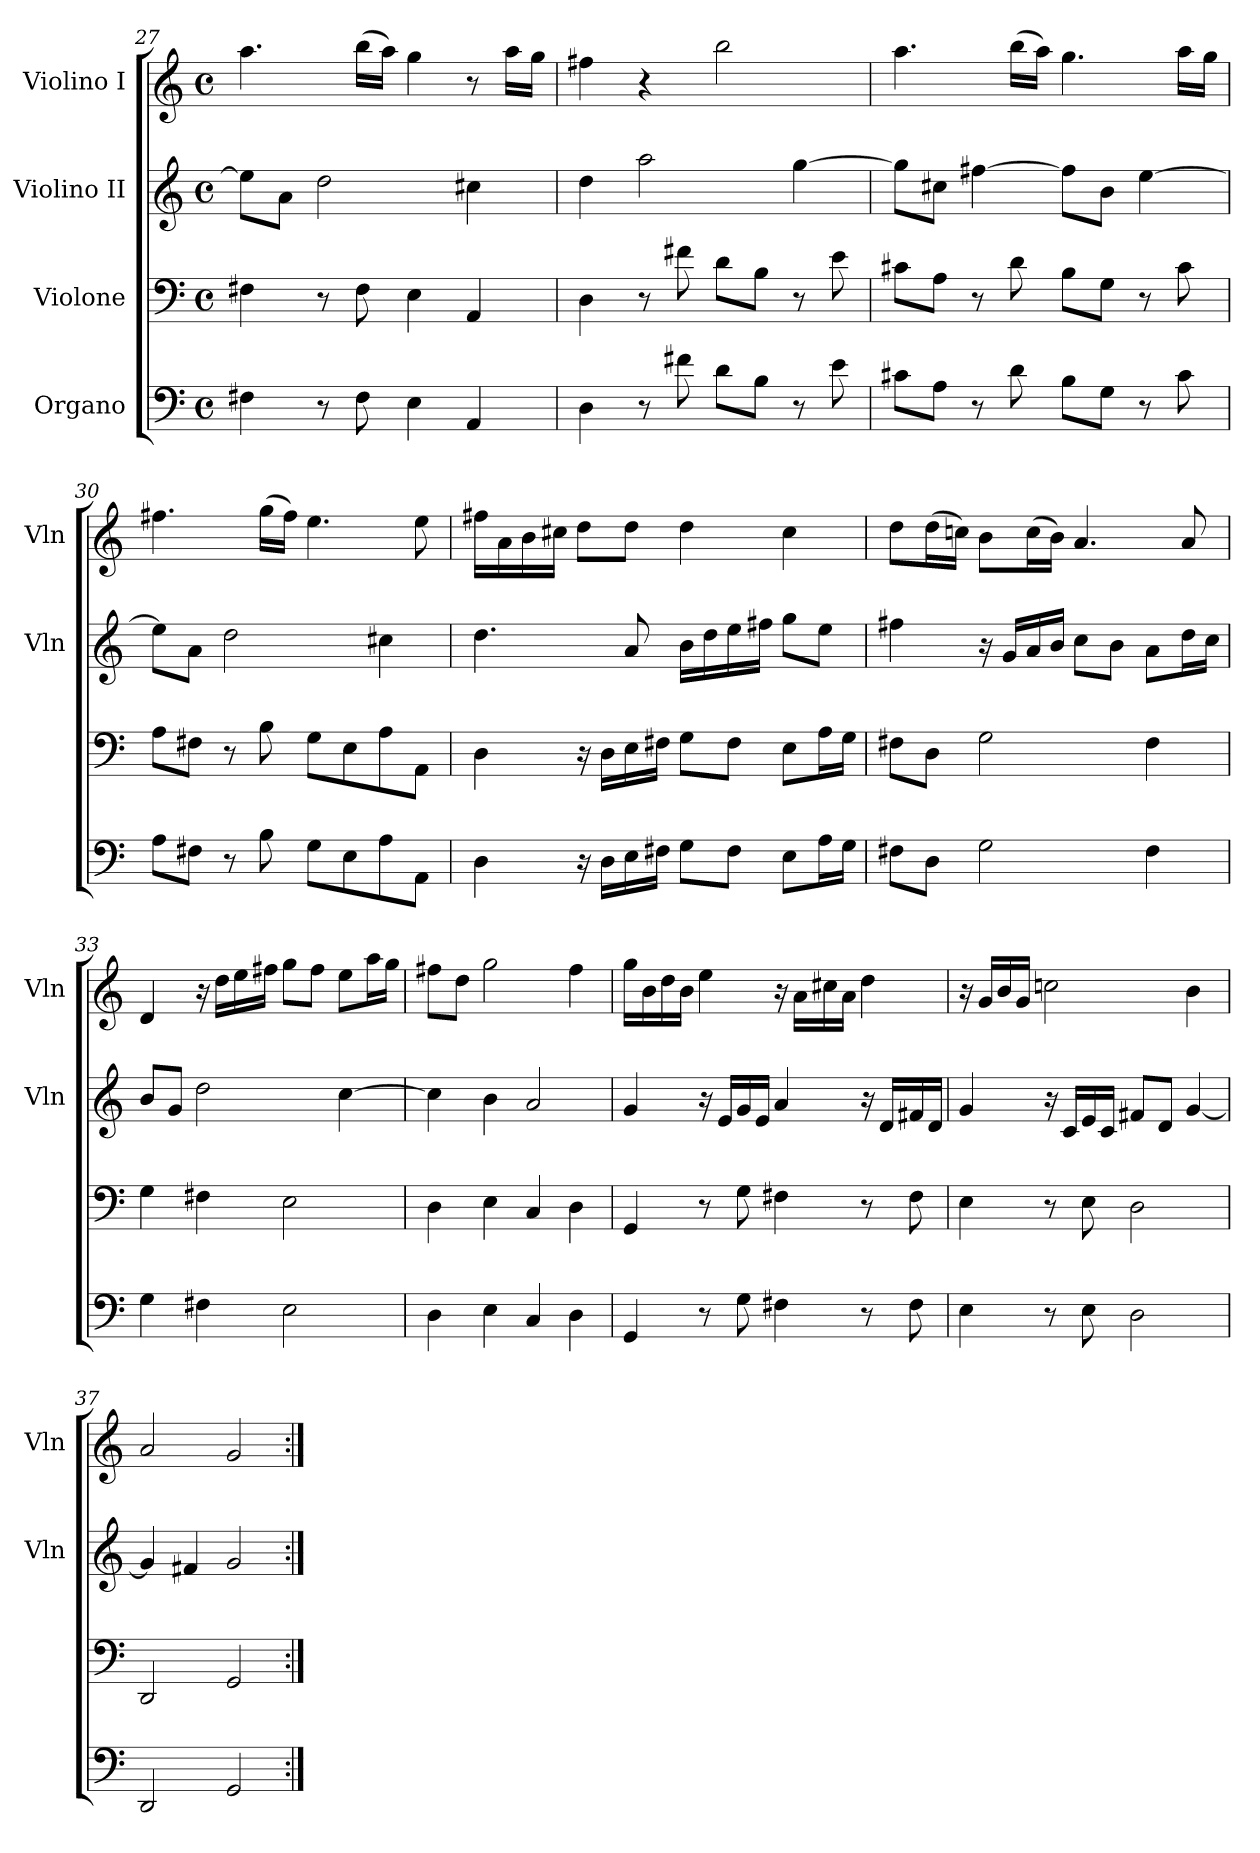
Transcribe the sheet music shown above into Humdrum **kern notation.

**kern	**kern	**kern	**kern
*part4	*part3	*part2	*part1
*staff4	*staff3	*staff2	*staff1
*I"Organo	*I"Violone	*I"Violino II	*I"Violino I
*	*	*I'Vln	*I'Vln
*clefF4	*clefF4	*clefG2	*clefG2
*k[]	*k[]	*k[]	*k[]
*M4/4	*M4/4	*M4/4	*M4/4
*met(c)	*met(c)	*met(c)	*met(c)
=27	=27	=27	=27
4F#X	4F#X	8eeL]	4.aa
.	.	8aJ	.
8r	8r	2dd	.
8F#	8F#	.	(16bbLL
.	.	.	16aaJJ)
4E	4E	.	4gg
4AA	4AA	4cc#X	8r
.	.	.	16aaLL
.	.	.	16ggJJ
=28	=28	=28	=28
4D	4D	4dd	4ff#X
8r	8r	2aa	4r
8f#X	8f#X	.	.
8dL	8dL	.	2bb
8BJ	8BJ	.	.
8r	8r	[4gg	.
8e	8e	.	.
=29	=29	=29	=29
8c#XL	8c#XL	8ggL]	4.aa
8AJ	8AJ	8cc#XJ	.
8r	8r	[4ff#X	.
8d	8d	.	(16bbLL
.	.	.	16aaJJ)
8BL	8BL	8ff#L]	4.gg
8GJ	8GJ	8bJ	.
8r	8r	[4ee	.
8c#	8c#	.	16aaLL
.	.	.	16ggJJ
=30	=30	=30	=30
8AL	8AL	8eeL]	4.ff#X
8F#XJ	8F#XJ	8aJ	.
8r	8r	2dd	.
8B	8B	.	(16ggLL
.	.	.	16ff#JJ)
8GL	8GL	.	4.ee
8E	8E	.	.
8A	8A	4cc#X	.
8AAJ	8AAJ	.	8ee
=31	=31	=31	=31
4D	4D	4.dd	16ff#XLL
.	.	.	16a
.	.	.	16b
.	.	.	16cc#XJJ
16r	16r	.	8ddL
16DLL	16DLL	.	.
16E	16E	8a	8ddJ
16F#XJJ	16F#XJJ	.	.
8GL	8GL	16bLL	4dd
.	.	16dd	.
8F#J	8F#J	16ee	.
.	.	16ff#XJJ	.
8EL	8EL	8ggL	4cc#
16AL	16AL	8eeJ	.
16GJJ	16GJJ	.	.
=32	=32	=32	=32
8F#XL	8F#XL	4ff#X	8ddL
8DJ	8DJ	.	(16ddL
.	.	.	16ccnJJ)
2G	2G	16r	8bL
.	.	16gLL	.
.	.	16a	(16ccL
.	.	16bJJ	16bJJ)
.	.	8ccL	4.a
.	.	8bJ	.
4F#	4F#	8aL	.
.	.	16ddL	8a
.	.	16ccJJ	.
=33	=33	=33	=33
4G	4G	8bL	4d
.	.	8gJ	.
4F#X	4F#X	2dd	16r
.	.	.	16ddLL
.	.	.	16ee
.	.	.	16ff#XJJ
2E	2E	.	8ggL
.	.	.	8ff#J
.	.	[4cc	8eeL
.	.	.	16aaL
.	.	.	16ggJJ
=34	=34	=34	=34
4D	4D	4cc]	8ff#XL
.	.	.	8ddJ
4E	4E	4b	2gg
4C	4C	2a	.
4D	4D	.	4ff#
=35	=35	=35	=35
4GG	4GG	4g	16ggLL
.	.	.	16b
.	.	.	16dd
.	.	.	16bJJ
8r	8r	16r	4ee
.	.	16eLL	.
8G	8G	16g	.
.	.	16eJJ	.
4F#X	4F#X	4a	16r
.	.	.	16aLL
.	.	.	16cc#X
.	.	.	16aJJ
8r	8r	16r	4dd
.	.	16dLL	.
8F#	8F#	16f#X	.
.	.	16dJJ	.
=36	=36	=36	=36
4E	4E	4g	16r
.	.	.	16gLL
.	.	.	16b
.	.	.	16gJJ
8r	8r	16r	2ccn
.	.	16cLL	.
8E	8E	16e	.
.	.	16cJJ	.
2D	2D	8f#XL	.
.	.	8dJ	.
.	.	[4g	4b
=37	=37	=37	=37
2DD	2DD	4g]	2a
.	.	4f#X	.
2GG	2GG	2g	2g
=:|!	=:|!	=:|!	=:|!
*-	*-	*-	*-
